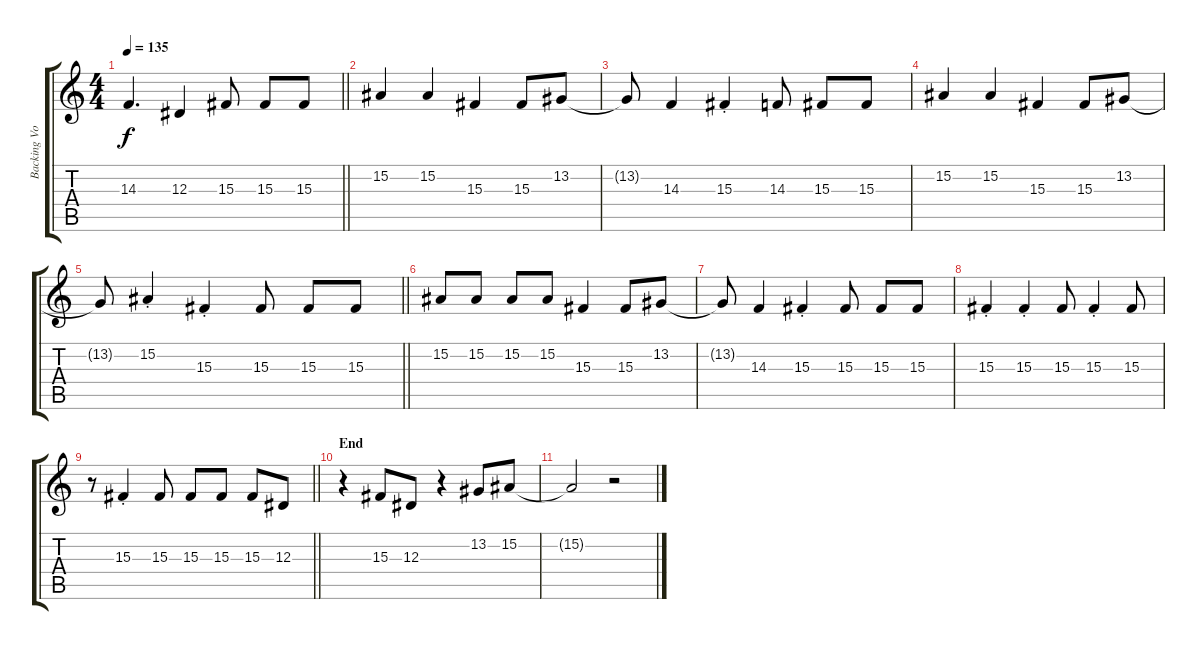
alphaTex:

\track ("Backing Vocals" "Backing Vo") {instrument choiraahs}
\staff {score tabs}
\tuning (C4 G3 Eb3 Bb2 F2 C2) {hide}
\ts (4 4)
\tempo 135
\clef g2
\barLineRight lightlight
\ks c
14.3{t}.4{d dy f} 12.3.4 15.3.8 15.3.8 15.3.8 |
\section ("" "")
15.2.4 15.2.4 15.3.4 15.3.8 13.2.8 |
13.2{t}.8 14.3.4 15.3{st}.4 14.3.8 15.3.8 15.3.8 |
15.2.4 15.2.4 15.3.4 15.3.8 13.2.8 |
\barLineRight lightlight
13.2{t}.8 15.2{st}.4 15.3{st}.4 15.3.8 15.3.8 15.3.8 |
\section ("" "")
15.2.8 15.2.8 15.2.8 15.2.8 15.3.4 15.3.8 13.2.8 |
13.2{t}.8 14.3.4 15.3{st}.4 15.3.8 15.3.8 15.3.8 |
15.3{st}.4 15.3{st}.4 15.3.8 15.3{st}.4 15.3.8 |
\barLineRight lightlight
r.8 15.3{st}.4 15.3.8 15.3.8 15.3.8 15.3.8 12.3.8 |
\section ("" "End")
r.4 15.3.8 12.3.8 r.4 13.2.8 15.2.8 |
15.2{t}.2 r.2
